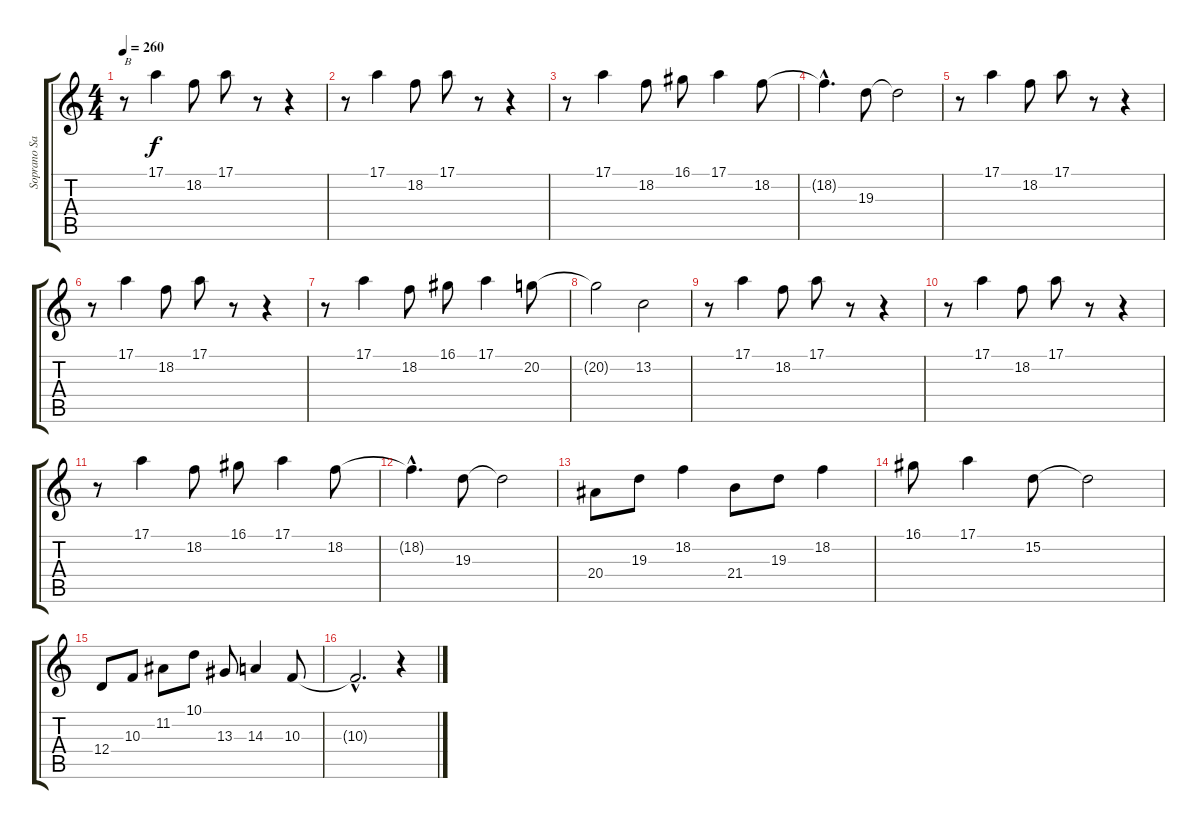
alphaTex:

\track ("Soprano Sax" "Soprano Sa") {instrument sopranosax}
\staff {score tabs}
\tuning (E4 B3 G3 D3 A2 E2) {hide}
\ts (4 4)
\tempo 260
\clef g2
\ks c
r.8{txt "B" dy f} 17.1.4 18.2.8 17.1.8 r.8 r.4 |
r.8 17.1.4 18.2.8 17.1.8 r.8 r.4 |
r.8 17.1.4 18.2.8 16.1.8 17.1.4 18.2.8 |
18.2{hac t}.4{d} 19.3.8 19.3{t}.2 |
r.8 17.1.4 18.2.8 17.1.8 r.8 r.4 |
r.8 17.1.4 18.2.8 17.1.8 r.8 r.4 |
r.8 17.1.4 18.2.8 16.1.8 17.1.4 20.2.8 |
20.2{t}.2 13.2.2 |
r.8 17.1.4 18.2.8 17.1.8 r.8 r.4 |
r.8 17.1.4 18.2.8 17.1.8 r.8 r.4 |
r.8 17.1.4 18.2.8 16.1.8 17.1.4 18.2.8 |
18.2{hac t}.4{d} 19.3.8 19.3{t}.2 |
20.4.8 19.3.8 18.2.4 21.4.8 19.3.8 18.2.4 |
16.1.8 17.1.4 15.2.8 15.2{t}.2 |
12.4.8 10.3.8 11.2.8 10.1.8 13.3.8 14.3.4 10.3.8 |
10.3{hac t}.2{d} r.4
